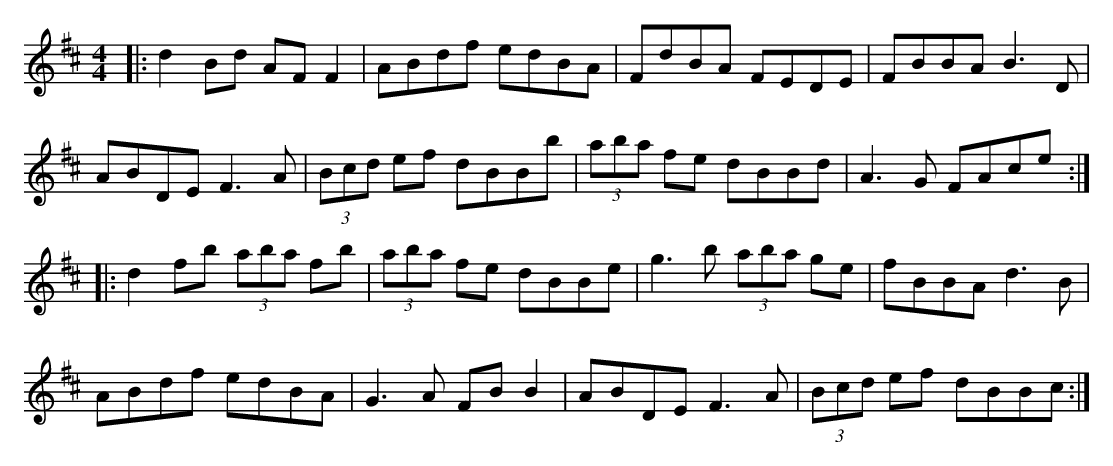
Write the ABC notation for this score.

X:1
M:4/4
K:D
|:d2Bd AFF2|ABdf edBA|FdBA FEDE|Fb,b,a, b,3D|
a,b,DE F3A|(3Bcd ef dBBb|(3aba fe dBBd|A3G FAce:|
|:d2fb (3aba fb|(3aba fe dBBe|g3b (3aba ge|fBBA d3B|
ABdf edBA|G3A Fb,B2|a,b,DE F3A|(3Bcd ef dBBc:|
